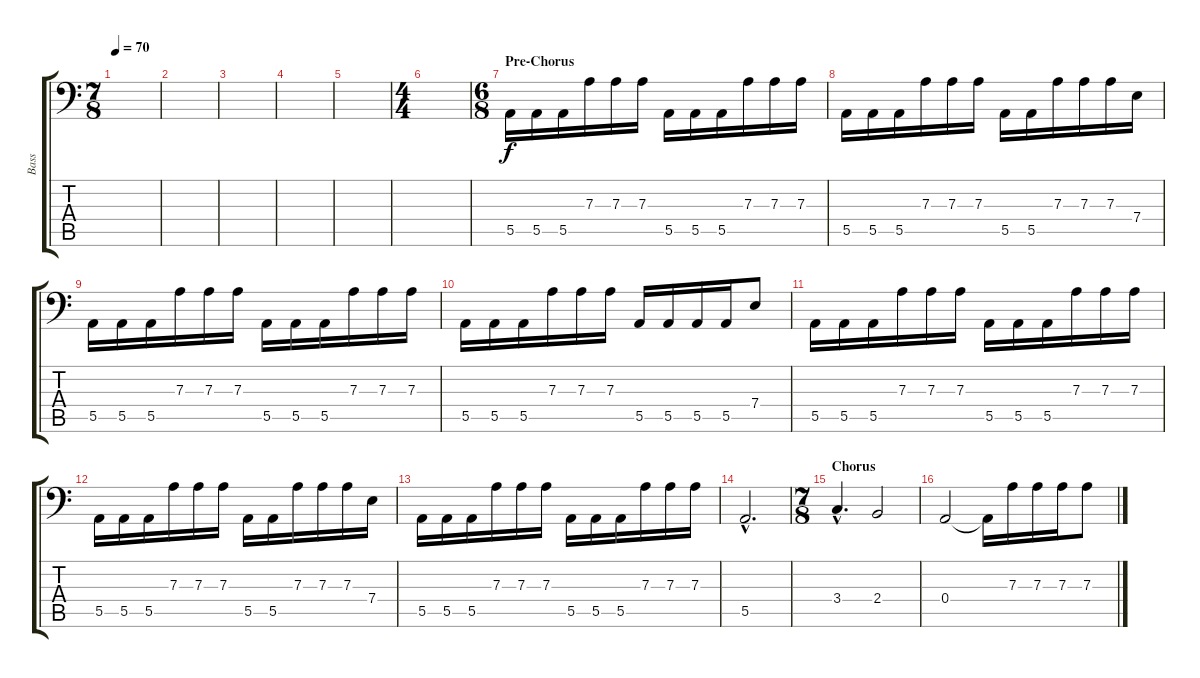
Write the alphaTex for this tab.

\track ("Bass" "Bass") {instrument electricbassfinger}
\staff {score tabs}
\tuning (C3 G2 D2 A1 E1 B0) {hide}
\ts (7 8)
\tempo 70
\clef f4
\ks c
|
|
|
|
|
\ts (4 4)
|
\ts (6 8)
\section ("" "Pre-Chorus")
5.5.16 5.5.16 5.5.16 7.3.16 7.3.16 7.3.16 5.5.16 5.5.16 5.5.16 7.3.16 7.3.16 7.3.16 |
5.5.16 5.5.16 5.5.16 7.3.16 7.3.16 7.3.16 5.5.16 5.5.16 7.3.16 7.3.16 7.3.16 7.4.16 |
5.5.16 5.5.16 5.5.16 7.3.16 7.3.16 7.3.16 5.5.16 5.5.16 5.5.16 7.3.16 7.3.16 7.3.16 |
5.5.16 5.5.16 5.5.16 7.3.16 7.3.16 7.3.16 5.5.16 5.5.16 5.5.16 5.5.16 7.4.8 |
5.5.16 5.5.16 5.5.16 7.3.16 7.3.16 7.3.16 5.5.16 5.5.16 5.5.16 7.3.16 7.3.16 7.3.16 |
5.5.16 5.5.16 5.5.16 7.3.16 7.3.16 7.3.16 5.5.16 5.5.16 7.3.16 7.3.16 7.3.16 7.4.16 |
5.5.16 5.5.16 5.5.16 7.3.16 7.3.16 7.3.16 5.5.16 5.5.16 5.5.16 7.3.16 7.3.16 7.3.16 |
5.5{hac}.2{d} |
\ts (7 8)
\section ("" "Chorus")
3.4{hac}.4{d} 2.4.2 |
0.4.2 0.4{t}.16 7.3.16 7.3.16 7.3.16 7.3.8
